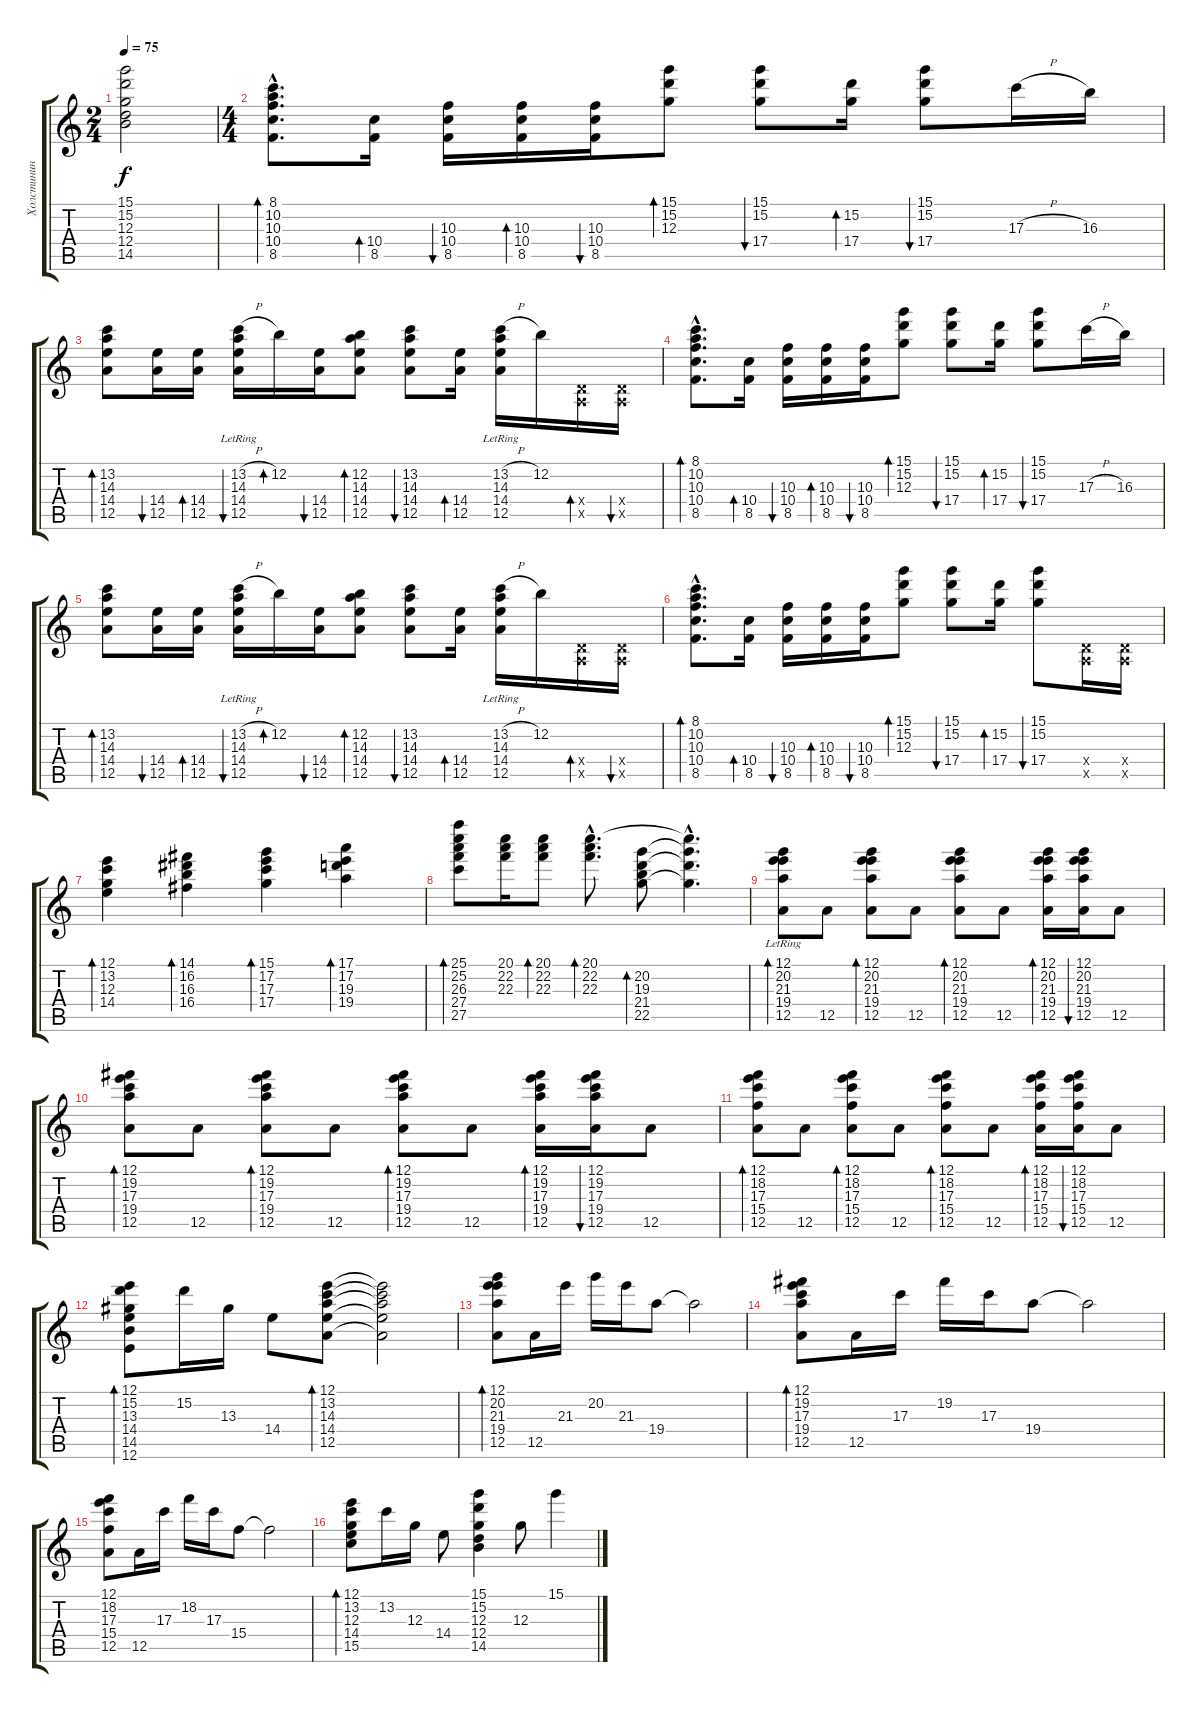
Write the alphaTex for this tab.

\track ("Холстинин" "Холстинин") {instrument acousticguitarsteel}
\staff {score tabs}
\tuning (E4 B3 G3 D3 A2 E2) {hide}
\ts (2 4)
\tempo 75
\clef g2
\ks c
(15.1{t} 15.2{t} 12.3{t} 12.4{t} 14.5{t}).2{dy f} |
\ts (4 4)
(8.1{hac} 10.2{hac} 10.3{hac} 10.4{hac} 8.5{hac}).8{d bd 60} (10.4 8.5).16{bd 60} (10.3 10.4 8.5).16{bu 60} (10.3 10.4 8.5).16{bd 60} (10.3 10.4 8.5).16{bu 60} (15.1 15.2 12.3).8{bd 60} (15.1 15.2 17.4).8{bu 60} (15.2 17.4).16{bd 60} (15.1 15.2 17.4).8{bu 60} 17.3{h}.16 16.3.16 |
(13.2 14.3 14.4 12.5).8{bd 60} (14.4 12.5).16{bu 60} (14.4 12.5).16{bd 60} (13.2{h} 14.3{lr} 14.4{lr} 12.5{lr}).16{bu 60} 12.2.16{bd 60} (14.4 12.5).16{bu 60} (12.2 14.3 14.4 12.5).8{bd 60} (13.2 14.3 14.4 12.5).8{bu 60} (14.4 12.5).16{bd 60} (13.2{h} 14.3{lr} 14.4{lr} 12.5{lr}).16 12.2.16 (0.4{x} 0.5{x}).16{bd 60} (0.4{x} 0.5{x}).16{bu 60} |
(8.1{hac} 10.2{hac} 10.3{hac} 10.4{hac} 8.5{hac}).8{d bd 60} (10.4 8.5).16{bd 60} (10.3 10.4 8.5).16{bu 60} (10.3 10.4 8.5).16{bd 60} (10.3 10.4 8.5).16{bu 60} (15.1 15.2 12.3).8{bd 60} (15.1 15.2 17.4).8{bu 60} (15.2 17.4).16{bd 60} (15.1 15.2 17.4).8{bu 60} 17.3{h}.16 16.3.16 |
(13.2 14.3 14.4 12.5).8{bd 60} (14.4 12.5).16{bu 60} (14.4 12.5).16{bd 60} (13.2{h} 14.3{lr} 14.4{lr} 12.5{lr}).16{bu 60} 12.2.16{bd 60} (14.4 12.5).16{bu 60} (12.2 14.3 14.4 12.5).8{bd 60} (13.2 14.3 14.4 12.5).8{bu 60} (14.4 12.5).16{bd 60} (13.2{h} 14.3{lr} 14.4{lr} 12.5{lr}).16 12.2.16 (0.4{x} 0.5{x}).16{bd 60} (0.4{x} 0.5{x}).16{bu 60} |
(8.1{hac} 10.2{hac} 10.3{hac} 10.4{hac} 8.5{hac}).8{d bd 60} (10.4 8.5).16{bd 60} (10.3 10.4 8.5).16{bu 60} (10.3 10.4 8.5).16{bd 60} (10.3 10.4 8.5).16{bu 60} (15.1 15.2 12.3).8{bd 60} (15.1 15.2 17.4).8{bu 60} (15.2 17.4).16{bd 60} (15.1 15.2 17.4).8{bu 60} (0.4{x} 0.5{x}).16 (0.4{x} 0.5{x}).16 |
(12.1 13.2 12.3 14.4).4{bd 240} (14.1 16.2 16.3 16.4).4{bd 240} (15.1 17.2 17.3 17.4).4{bd 240} (17.1 17.2 19.3 19.4).4{bd 240} |
(25.1 25.2 26.3 27.4 27.5).8{bd 120} (20.1 22.2 22.3).16 (20.1 22.2 22.3).8{bd 120} (20.1{hac} 22.2{hac} 22.3{hac}).8{d bd 120} (20.2 19.3 21.4 22.5).8{bd 120} (20.1{hac t} 20.2{hac t} 19.3{hac t} 22.5{hac t}).4{d} |
(12.1 20.2 21.3 19.4 12.5{lr}).8{bd 60} 12.5.8 (12.1 20.2 21.3 19.4 12.5).8{bd 60} 12.5.8 (12.1 20.2 21.3 19.4 12.5).8{bd 60} 12.5.8 (12.1 20.2 21.3 19.4 12.5).16{bd 60} (12.1 20.2 21.3 19.4 12.5).16{bu 60} 12.5.8 |
(12.1 19.2 17.3 19.4 12.5).8{bd 60} 12.5.8 (12.1 19.2 17.3 19.4 12.5).8{bd 60} 12.5.8 (12.1 19.2 17.3 19.4 12.5).8{bd 60} 12.5.8 (12.1 19.2 17.3 19.4 12.5).16{bd 60} (12.1 19.2 17.3 19.4 12.5).16{bu 60} 12.5.8 |
(12.1 18.2 17.3 15.4 12.5).8{bd 60} 12.5.8 (12.1 18.2 17.3 15.4 12.5).8{bd 60} 12.5.8 (12.1 18.2 17.3 15.4 12.5).8{bd 60} 12.5.8 (12.1 18.2 17.3 15.4 12.5).16{bd 60} (12.1 18.2 17.3 15.4 12.5).16{bu 60} 12.5.8 |
(12.1 15.2 13.3 14.4 14.5 12.6).8{bd 60} 15.2.16 13.3.16 14.4.8 (12.1 13.2 14.3 14.4 12.5).8{bd 30} (12.1{t} 13.2{t} 14.3{t} 14.4{t} 12.5{t}).2 |
(12.1 20.2 21.3 19.4 12.5).8{bd 60} 12.5.16 21.3.16 20.2.16 21.3.16 19.4.8 19.4{t}.2 |
(12.1 19.2 17.3 19.4 12.5).8{bd 60} 12.5.16 17.3.16 19.2.16 17.3.16 19.4.8 19.4{t}.2 |
(12.1 18.2 17.3 15.4 12.5).8 12.5.16 17.3.16 18.2.16 17.3.16 15.4.8 15.4{t}.2 |
(12.1 13.2 12.3 14.4 15.5).8{bd 60} 13.2.16 12.3.16 14.4.8 (15.1 15.2 12.3 12.4 14.5).4 12.3.8 15.1.4
